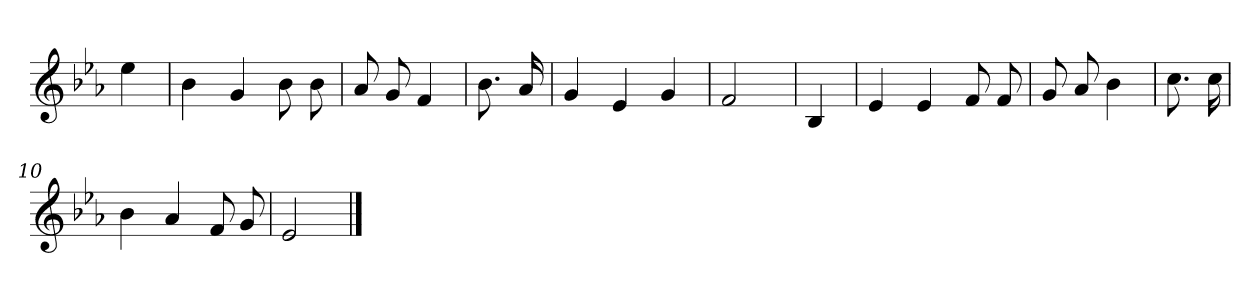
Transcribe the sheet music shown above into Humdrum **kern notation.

**kern
*part1
*staff1
*clefG2
*k[b-e-a-]
*E-:
=
4ee-
=1
4b-
4g
8b-
8b-
=2
8a-
8g
4f
=3
8.b-
16a-
=4
4g
4e-
4g
=5
2f
=6
4B-
=7
4e-
4e-
8f
8f
=8
8g
8a-
4b-
=9
8.cc
16cc
=10
4b-
4a-
8f
8g
=11
2e-
==
*-
